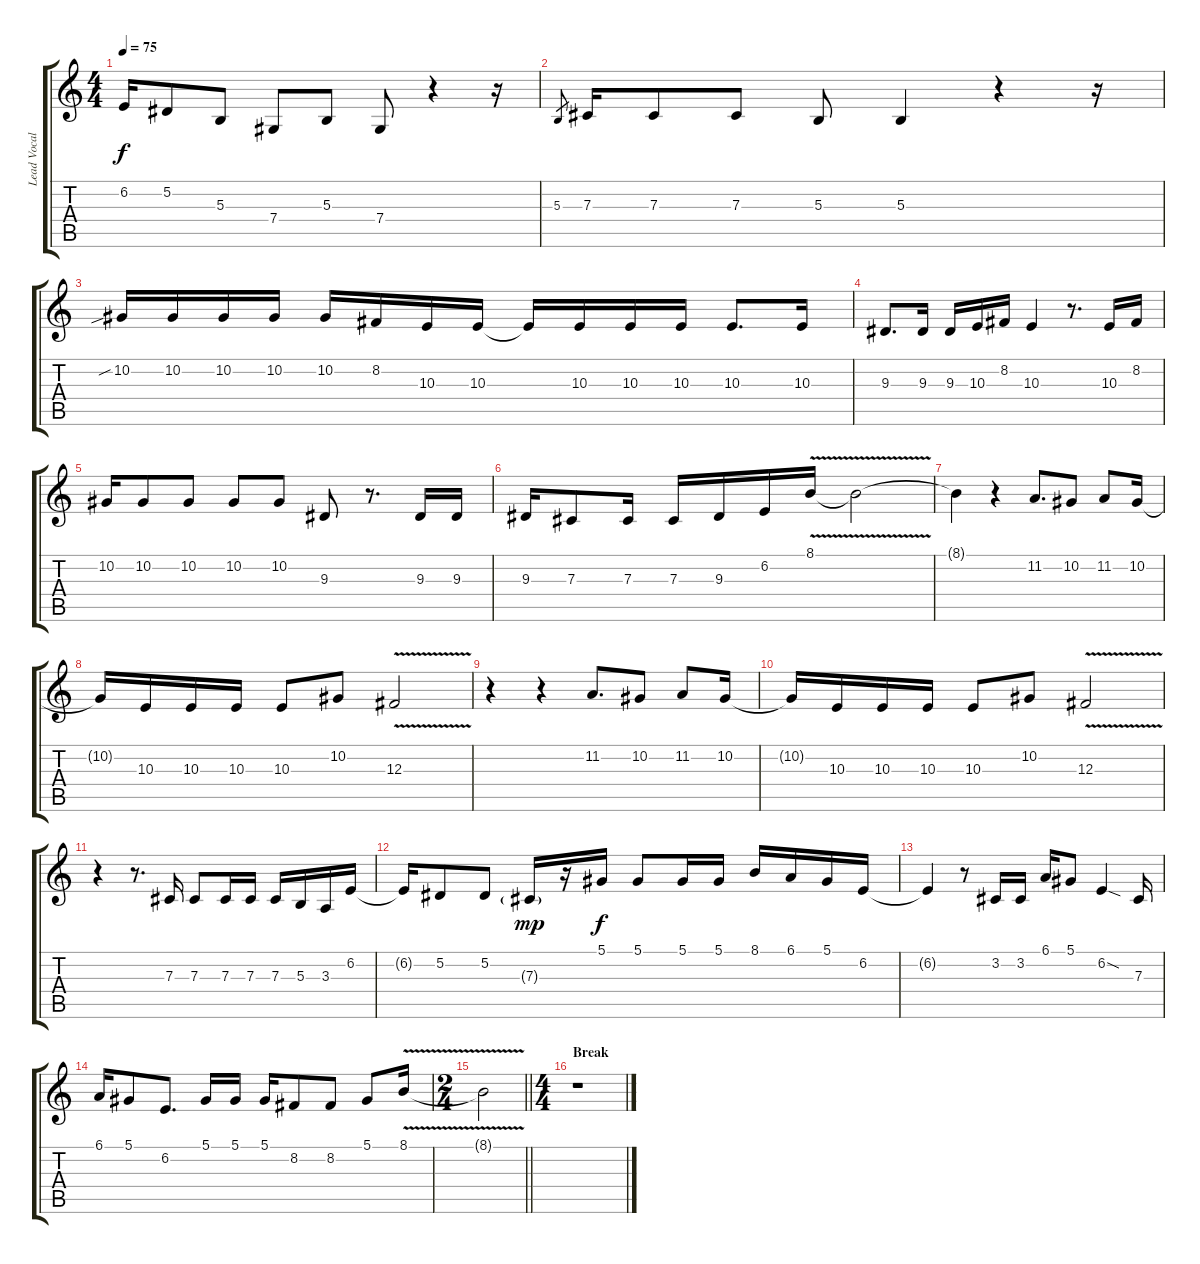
\track ("Lead Vocals" "Lead Vocal") {instrument trumpet}
\staff {score tabs}
\tuning (Eb4 Bb3 Gb3 Db3 Ab2 Eb2) {hide}
\ts (4 4)
\tempo 75
\clef g2
\ks c
6.2{t}.16{dy f} 5.2.8 5.3.8 7.4.8 5.3.8 7.4.8 r.4 r.16 |
5.3.8{gr} 7.3.16 7.3.8 7.3.8 5.3.8 5.3.4 r.4 r.16 |
10.2{sib}.16 10.2.16 10.2.16 10.2.16 10.2.16 8.2.16 10.3.16 10.3.16 10.3{t}.16 10.3.16 10.3.16 10.3.16 10.3.8{d} 10.3.16 |
9.3.8{d} 9.3.16 9.3.16 10.3.16 8.2.16 10.3.4 r.8{d} 10.3.16 8.2.16 |
10.2.16 10.2.8 10.2.8 10.2.8 10.2.8 9.3.8 r.8{d} 9.3.16 9.3.16 |
9.3.16 7.3.8 7.3.16 7.3.16 9.3.16 6.2.16 8.1{v}.16 8.1{t}.2 |
8.1{t}.4 r.4 11.2.8{d} 10.2.8 11.2.8 10.2.16 |
10.2{t}.16 10.3.16 10.3.16 10.3.16 10.3.8 10.2.8 12.3{v}.2 |
r.4 r.4 11.2.8{d} 10.2.8 11.2.8 10.2.16 |
10.2{t}.16 10.3.16 10.3.16 10.3.16 10.3.8 10.2.8 12.3{v}.2 |
r.4 r.8{d} 7.3.16 7.3.8 7.3.16 7.3.16 7.3.16 5.3.16 3.3.16 6.2.16 |
6.2{t}.16 5.2.8 5.2.8 7.3{g}.16{dy mp} r.16 5.1.16{dy f} 5.1.8 5.1.16 5.1.16 8.1.16 6.1.16 5.1.16 6.2.16 |
6.2{t}.4 r.8 3.2.16 3.2.16 6.1.16 5.1.8 6.2{sod}.4 7.3.16 |
6.1.16 5.1.8 6.2.8{d} 5.1.16 5.1.16 5.1.16 8.2.8 8.2.8 5.1.8 8.1{v}.16 |
\ts (2 4)
\barLineRight lightlight
8.1{t}.2 |
\ts (4 4)
\section ("" "Break")
r.1
